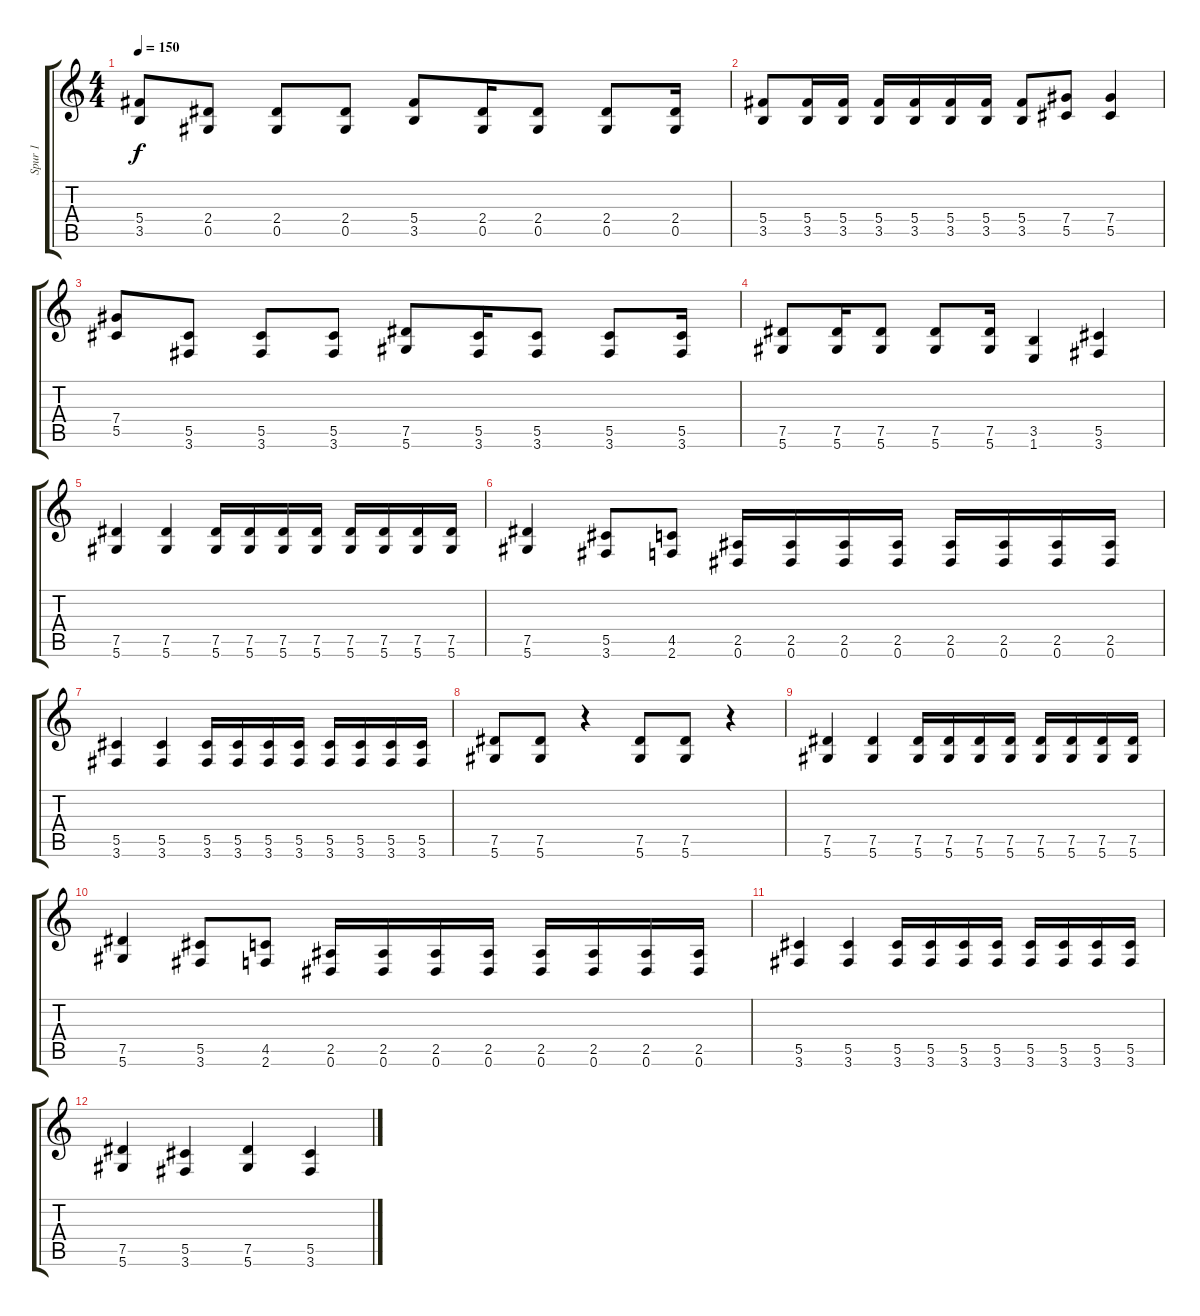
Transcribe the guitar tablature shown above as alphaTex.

\track ("Spur 1" "Spur 1") {instrument distortionguitar}
\staff {score tabs}
\tuning (Eb4 Bb3 Gb3 Db3 Ab2 Eb2) {hide}
\ts (4 4)
\tempo 150
\clef g2
\ks c
(5.4 3.5).8{dy f} (2.4 0.5).8 (2.4 0.5).8 (2.4 0.5).8 (5.4 3.5).8 (2.4 0.5).16 (2.4 0.5).8 (2.4 0.5).8 (2.4 0.5).16 |
(5.4 3.5).8 (5.4 3.5).16 (5.4 3.5).16 (5.4 3.5).16 (5.4 3.5).16 (5.4 3.5).16 (5.4 3.5).16 (5.4 3.5).8 (7.4 5.5).8 (7.4 5.5).4 |
(7.4 5.5).8 (5.5 3.6).8 (5.5 3.6).8 (5.5 3.6).8 (7.5 5.6).8 (5.5 3.6).16 (5.5 3.6).8 (5.5 3.6).8 (5.5 3.6).16 |
(7.5 5.6).8 (7.5 5.6).16 (7.5 5.6).8 (7.5 5.6).8 (7.5 5.6).16 (3.5 1.6).4 (5.5 3.6).4 |
(7.5 5.6).4 (7.5 5.6).4 (7.5 5.6).16 (7.5 5.6).16 (7.5 5.6).16 (7.5 5.6).16 (7.5 5.6).16 (7.5 5.6).16 (7.5 5.6).16 (7.5 5.6).16 |
(7.5 5.6).4 (5.5 3.6).8 (4.5 2.6).8 (2.5 0.6).16 (2.5 0.6).16 (2.5 0.6).16 (2.5 0.6).16 (2.5 0.6).16 (2.5 0.6).16 (2.5 0.6).16 (2.5 0.6).16 |
(5.5 3.6).4 (5.5 3.6).4 (5.5 3.6).16 (5.5 3.6).16 (5.5 3.6).16 (5.5 3.6).16 (5.5 3.6).16 (5.5 3.6).16 (5.5 3.6).16 (5.5 3.6).16 |
(7.5 5.6).8 (7.5 5.6).8 r.4 (7.5 5.6).8 (7.5 5.6).8 r.4 |
(7.5 5.6).4 (7.5 5.6).4 (7.5 5.6).16 (7.5 5.6).16 (7.5 5.6).16 (7.5 5.6).16 (7.5 5.6).16 (7.5 5.6).16 (7.5 5.6).16 (7.5 5.6).16 |
(7.5 5.6).4 (5.5 3.6).8 (4.5 2.6).8 (2.5 0.6).16 (2.5 0.6).16 (2.5 0.6).16 (2.5 0.6).16 (2.5 0.6).16 (2.5 0.6).16 (2.5 0.6).16 (2.5 0.6).16 |
(5.5 3.6).4 (5.5 3.6).4 (5.5 3.6).16 (5.5 3.6).16 (5.5 3.6).16 (5.5 3.6).16 (5.5 3.6).16 (5.5 3.6).16 (5.5 3.6).16 (5.5 3.6).16 |
(7.5 5.6).4 (5.5 3.6).4 (7.5 5.6).4 (5.5 3.6).4
